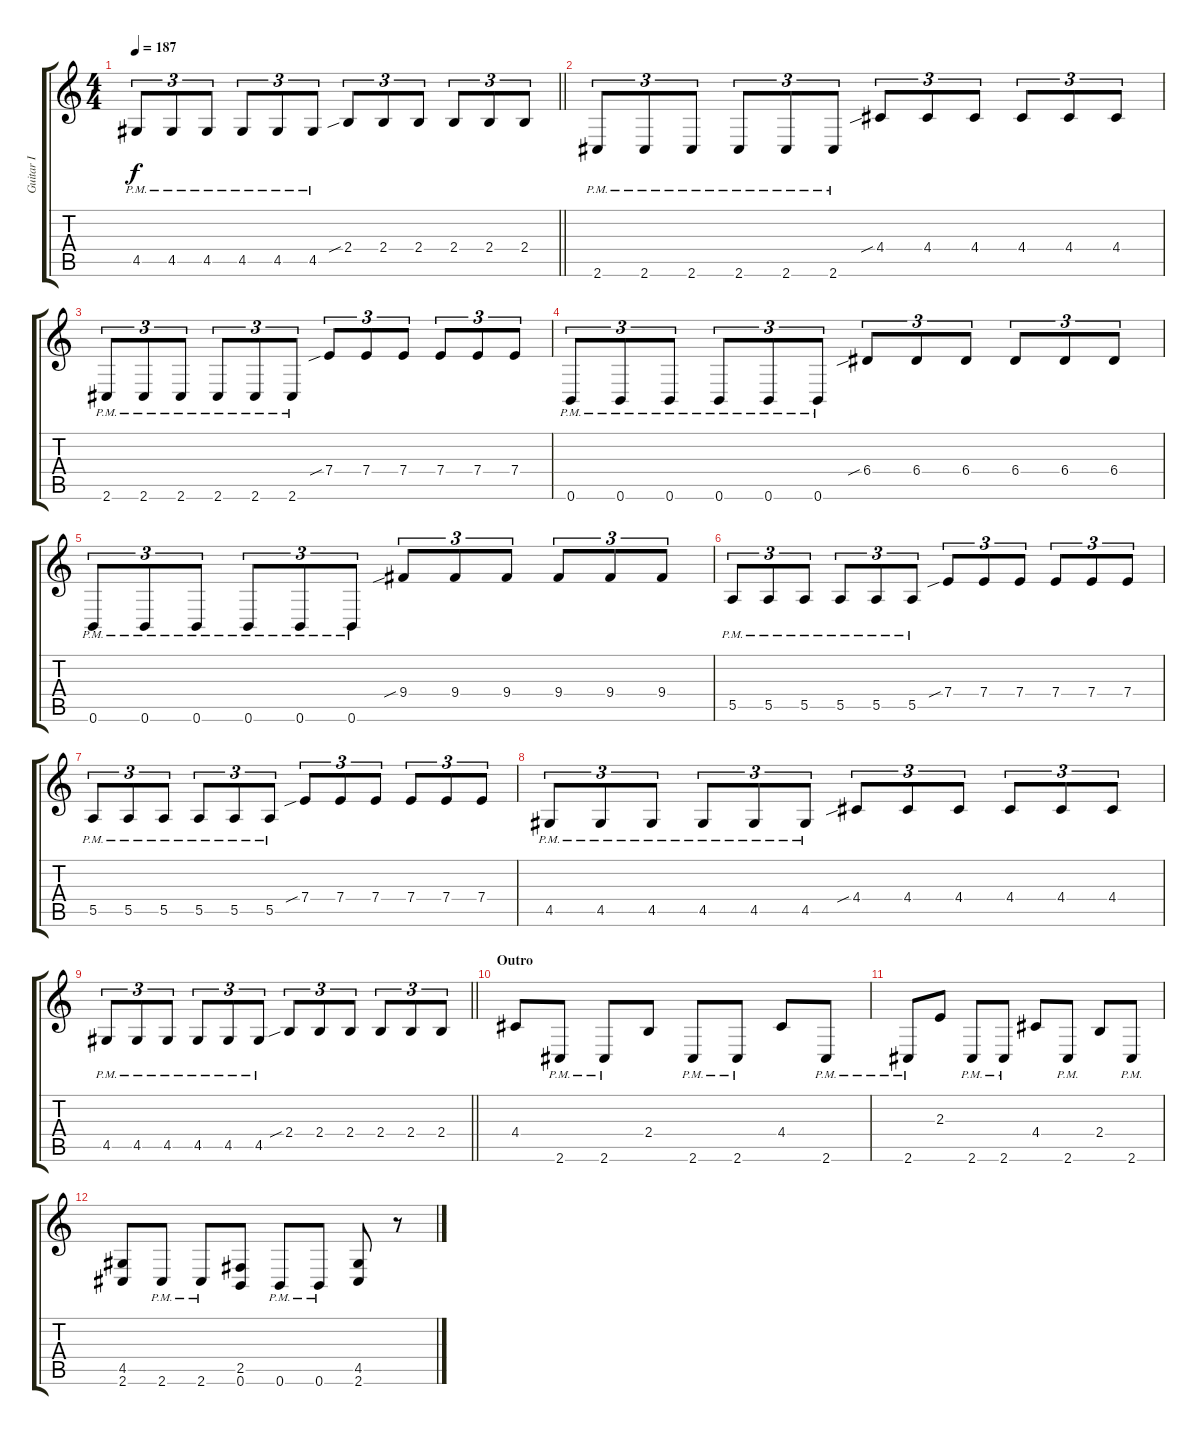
\track ("Guitar I" "Guitar I") {instrument distortionguitar}
\staff {score tabs}
\tuning (B3 Gb3 D3 A2 E2 B1) {hide}
\ts (4 4)
\tempo 187
\clef g2
\barLineRight lightlight
\ks c
4.5{pm}.8{tu (3 2) dy f} 4.5{pm}.8{tu (3 2)} 4.5{pm}.8{tu (3 2)} 4.5{pm}.8{tu (3 2)} 4.5{pm}.8{tu (3 2)} 4.5{pm}.8{tu (3 2)} 2.4{sib}.8{tu (3 2)} 2.4.8{tu (3 2)} 2.4.8{tu (3 2)} 2.4.8{tu (3 2)} 2.4.8{tu (3 2)} 2.4.8{tu (3 2)} |
\section ("" "")
2.6{pm}.8{tu (3 2)} 2.6{pm}.8{tu (3 2)} 2.6{pm}.8{tu (3 2)} 2.6{pm}.8{tu (3 2)} 2.6{pm}.8{tu (3 2)} 2.6{pm}.8{tu (3 2)} 4.4{sib}.8{tu (3 2)} 4.4.8{tu (3 2)} 4.4.8{tu (3 2)} 4.4.8{tu (3 2)} 4.4.8{tu (3 2)} 4.4.8{tu (3 2)} |
2.6{pm}.8{tu (3 2)} 2.6{pm}.8{tu (3 2)} 2.6{pm}.8{tu (3 2)} 2.6{pm}.8{tu (3 2)} 2.6{pm}.8{tu (3 2)} 2.6{pm}.8{tu (3 2)} 7.4{sib}.8{tu (3 2)} 7.4.8{tu (3 2)} 7.4.8{tu (3 2)} 7.4.8{tu (3 2)} 7.4.8{tu (3 2)} 7.4.8{tu (3 2)} |
0.6{pm}.8{tu (3 2)} 0.6{pm}.8{tu (3 2)} 0.6{pm}.8{tu (3 2)} 0.6{pm}.8{tu (3 2)} 0.6{pm}.8{tu (3 2)} 0.6{pm}.8{tu (3 2)} 6.4{sib}.8{tu (3 2)} 6.4.8{tu (3 2)} 6.4.8{tu (3 2)} 6.4.8{tu (3 2)} 6.4.8{tu (3 2)} 6.4.8{tu (3 2)} |
0.6{pm}.8{tu (3 2)} 0.6{pm}.8{tu (3 2)} 0.6{pm}.8{tu (3 2)} 0.6{pm}.8{tu (3 2)} 0.6{pm}.8{tu (3 2)} 0.6{pm}.8{tu (3 2)} 9.4{sib}.8{tu (3 2)} 9.4.8{tu (3 2)} 9.4.8{tu (3 2)} 9.4.8{tu (3 2)} 9.4.8{tu (3 2)} 9.4.8{tu (3 2)} |
5.5{pm}.8{tu (3 2)} 5.5{pm}.8{tu (3 2)} 5.5{pm}.8{tu (3 2)} 5.5{pm}.8{tu (3 2)} 5.5{pm}.8{tu (3 2)} 5.5{pm}.8{tu (3 2)} 7.4{sib}.8{tu (3 2)} 7.4.8{tu (3 2)} 7.4.8{tu (3 2)} 7.4.8{tu (3 2)} 7.4.8{tu (3 2)} 7.4.8{tu (3 2)} |
5.5{pm}.8{tu (3 2)} 5.5{pm}.8{tu (3 2)} 5.5{pm}.8{tu (3 2)} 5.5{pm}.8{tu (3 2)} 5.5{pm}.8{tu (3 2)} 5.5{pm}.8{tu (3 2)} 7.4{sib}.8{tu (3 2)} 7.4.8{tu (3 2)} 7.4.8{tu (3 2)} 7.4.8{tu (3 2)} 7.4.8{tu (3 2)} 7.4.8{tu (3 2)} |
4.5{pm}.8{tu (3 2)} 4.5{pm}.8{tu (3 2)} 4.5{pm}.8{tu (3 2)} 4.5{pm}.8{tu (3 2)} 4.5{pm}.8{tu (3 2)} 4.5{pm}.8{tu (3 2)} 4.4{sib}.8{tu (3 2)} 4.4.8{tu (3 2)} 4.4.8{tu (3 2)} 4.4.8{tu (3 2)} 4.4.8{tu (3 2)} 4.4.8{tu (3 2)} |
\barLineRight lightlight
4.5{pm}.8{tu (3 2)} 4.5{pm}.8{tu (3 2)} 4.5{pm}.8{tu (3 2)} 4.5{pm}.8{tu (3 2)} 4.5{pm}.8{tu (3 2)} 4.5{pm}.8{tu (3 2)} 2.4{sib}.8{tu (3 2)} 2.4.8{tu (3 2)} 2.4.8{tu (3 2)} 2.4.8{tu (3 2)} 2.4.8{tu (3 2)} 2.4.8{tu (3 2)} |
\section ("" "Outro")
4.4.8{volume 13} 2.6{pm}.8 2.6{pm}.8 2.4.8 2.6{pm}.8 2.6{pm}.8 4.4.8 2.6{pm}.8 |
2.6{pm}.8 2.3.8 2.6{pm}.8 2.6{pm}.8 4.4.8 2.6{pm}.8 2.4.8 2.6{pm}.8 |
(4.5 2.6).8 2.6{pm}.8 2.6{pm}.8 (2.5 0.6).8 0.6{pm}.8 0.6{pm}.8 (4.5 2.6).8 r.8
